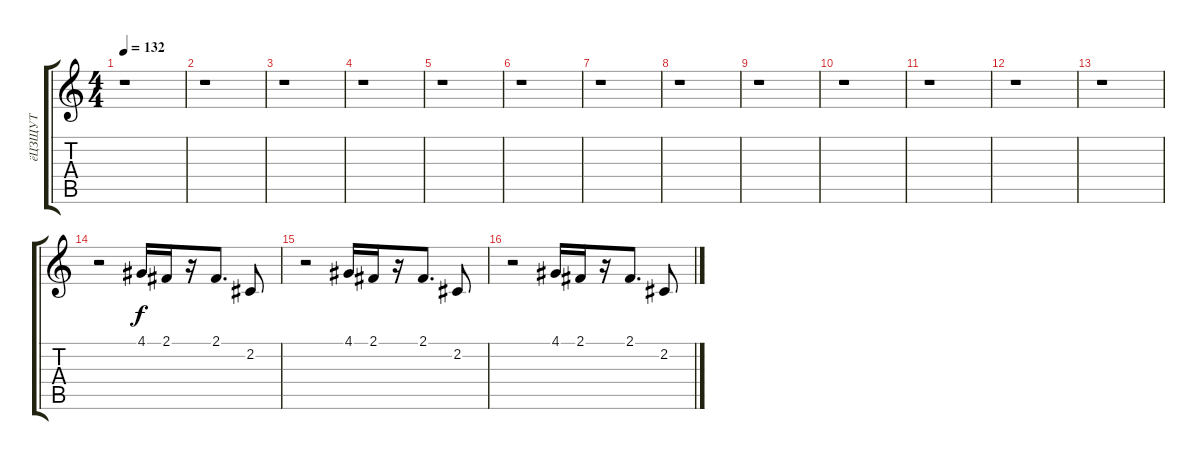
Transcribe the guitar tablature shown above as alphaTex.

\track ("ёЦЗЩУТ" "ёЦЗЩУТ") {instrument acousticgrandpiano}
\staff {score tabs}
\tuning (E4 B3 G3 D3 A2 E2) {hide}
\ts (4 4)
\tempo 132
\clef g2
\ks c
r.1{dy ff} |
r.1 |
r.1 |
r.1 |
r.1 |
r.1 |
r.1 |
r.1 |
r.1 |
r.1 |
r.1 |
r.1 |
r.1 |
r.2 4.1.16{dy f} 2.1.16 r.16 2.1.8{d} 2.2.8 |
r.2 4.1.16 2.1.16 r.16 2.1.8{d} 2.2.8 |
r.2 4.1.16 2.1.16 r.16 2.1.8{d} 2.2.8
